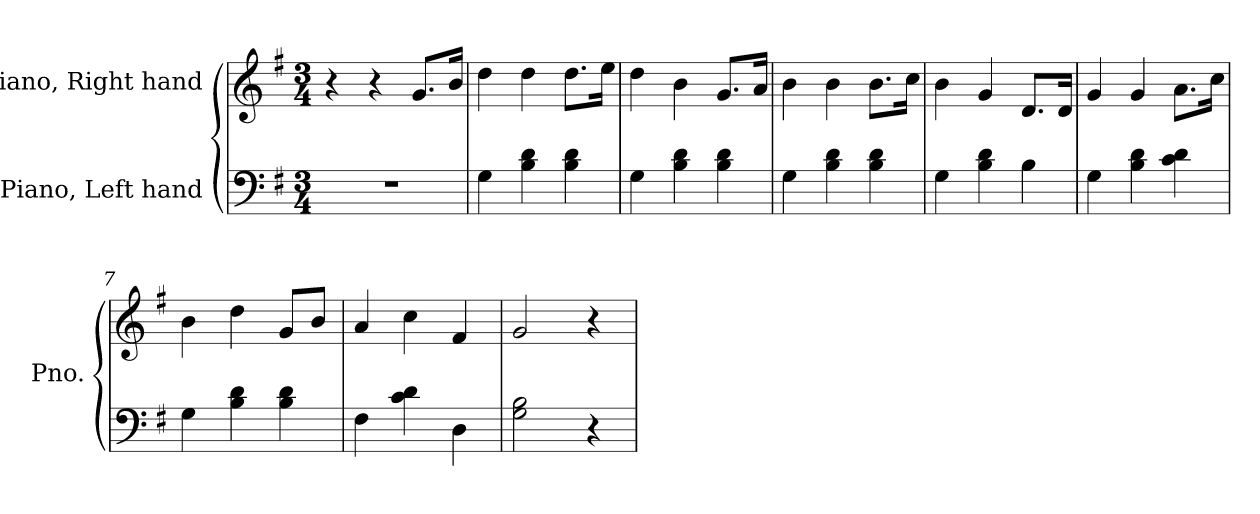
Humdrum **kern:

**kern	**kern
*part2	*part1
*staff2	*staff1
*I"Piano, Left hand	*I"Piano, Right hand
*I'Pno.	*I'Pno.
*clefF4	*clefG2
*k[f#]	*k[f#]
*M3/4	*M3/4
*MM120	*MM120
=1	=1
2.r	4r
.	4r
.	8.g/L
.	16b/Jk
=2	=2
4G\	4dd\
4B\ 4d\	4dd\
4B\ 4d\	8.dd\L
.	16ee\Jk
=3	=3
4G\	4dd\
4B\ 4d\	4b\
4B\ 4d\	8.g/L
.	16a/Jk
=4	=4
4G\	4b\
4B\ 4d\	4b\
4B\ 4d\	8.b\L
.	16cc\Jk
=5	=5
4G\	4b\
4B\ 4d\	4g/
4B\	8.d/L
.	16d/Jk
=6	=6
4G\	4g/
4B\ 4d\	4g/
4c\ 4d\	8.a\L
.	16cc\Jk
!!LO:LB:g=z
=7	=7
4G\	4b\
4B\ 4d\	4dd\
4B\ 4d\	8g/L
.	8b/J
=8	=8
4F#\	4a/
4c\ 4d\	4cc\
4D\	4f#/
=9	=9
2G\ 2B\	2g/
4r	4r
=	=
*-	*-
